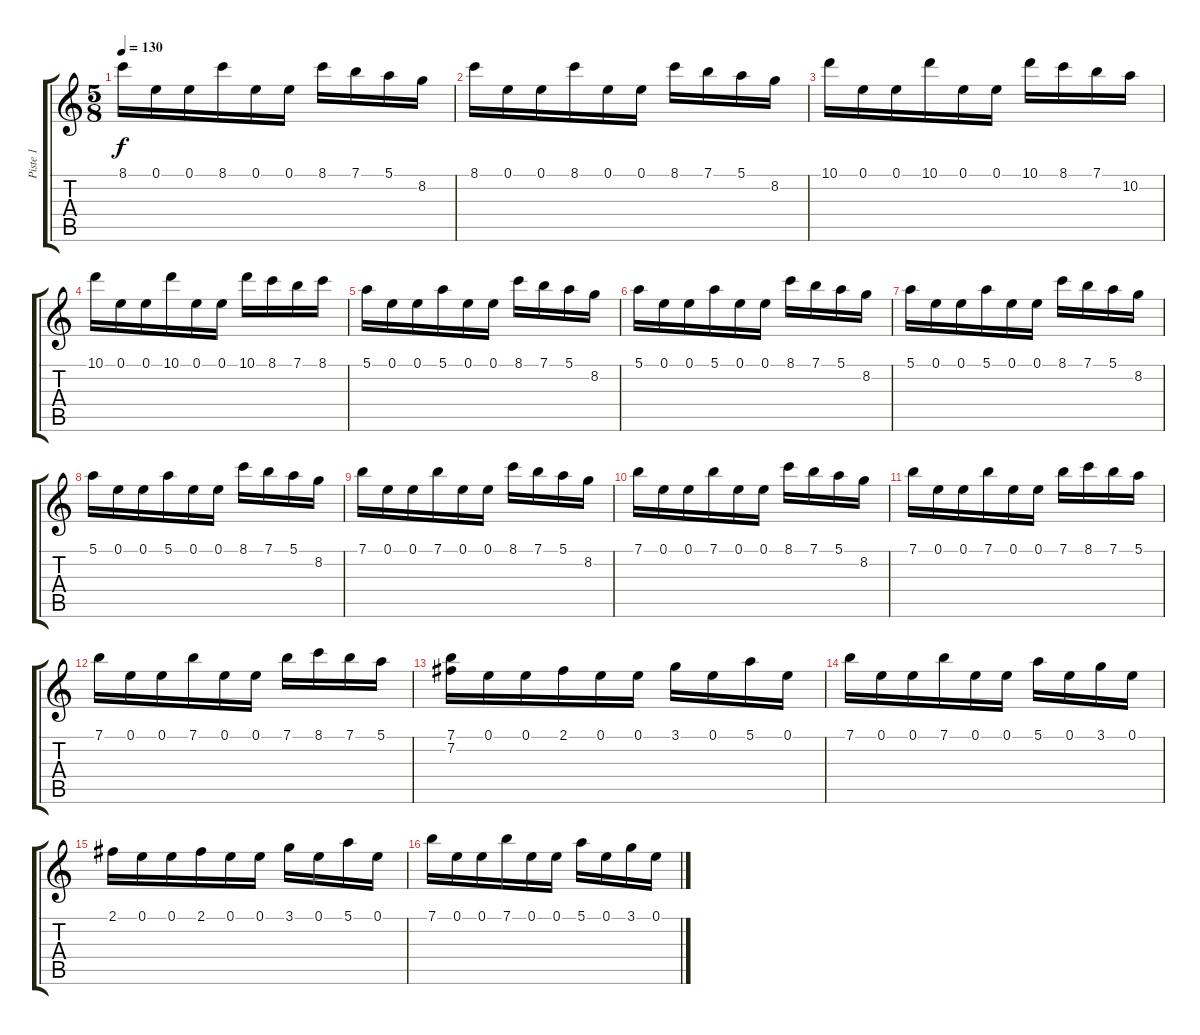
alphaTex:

\track ("Piste 1" "Piste 1") {instrument acousticguitarsteel}
\staff {score tabs}
\tuning (E4 B3 G3 D3 A2 E2) {hide}
\ts (5 8)
\tempo 130
\clef g2
\ks c
8.1.16{dy f} 0.1.16 0.1.16 8.1.16 0.1.16 0.1.16 8.1.16 7.1.16 5.1.16 8.2.16 |
8.1.16 0.1.16 0.1.16 8.1.16 0.1.16 0.1.16 8.1.16 7.1.16 5.1.16 8.2.16 |
10.1.16 0.1.16 0.1.16 10.1.16 0.1.16 0.1.16 10.1.16 8.1.16 7.1.16 10.2.16 |
10.1.16 0.1.16 0.1.16 10.1.16 0.1.16 0.1.16 10.1.16 8.1.16 7.1.16 8.1.16 |
5.1.16 0.1.16 0.1.16 5.1.16 0.1.16 0.1.16 8.1.16 7.1.16 5.1.16 8.2.16 |
5.1.16 0.1.16 0.1.16 5.1.16 0.1.16 0.1.16 8.1.16 7.1.16 5.1.16 8.2.16 |
5.1.16 0.1.16 0.1.16 5.1.16 0.1.16 0.1.16 8.1.16 7.1.16 5.1.16 8.2.16 |
5.1.16 0.1.16 0.1.16 5.1.16 0.1.16 0.1.16 8.1.16 7.1.16 5.1.16 8.2.16 |
7.1.16 0.1.16 0.1.16 7.1.16 0.1.16 0.1.16 8.1.16 7.1.16 5.1.16 8.2.16 |
7.1.16 0.1.16 0.1.16 7.1.16 0.1.16 0.1.16 8.1.16 7.1.16 5.1.16 8.2.16 |
7.1.16 0.1.16 0.1.16 7.1.16 0.1.16 0.1.16 7.1.16 8.1.16 7.1.16 5.1.16 |
7.1.16 0.1.16 0.1.16 7.1.16 0.1.16 0.1.16 7.1.16 8.1.16 7.1.16 5.1.16 |
(7.1 7.2).16 0.1.16 0.1.16 2.1.16 0.1.16 0.1.16 3.1.16 0.1.16 5.1.16 0.1.16 |
7.1.16 0.1.16 0.1.16 7.1.16 0.1.16 0.1.16 5.1.16 0.1.16 3.1.16 0.1.16 |
2.1.16 0.1.16 0.1.16 2.1.16 0.1.16 0.1.16 3.1.16 0.1.16 5.1.16 0.1.16 |
7.1.16 0.1.16 0.1.16 7.1.16 0.1.16 0.1.16 5.1.16 0.1.16 3.1.16 0.1.16
